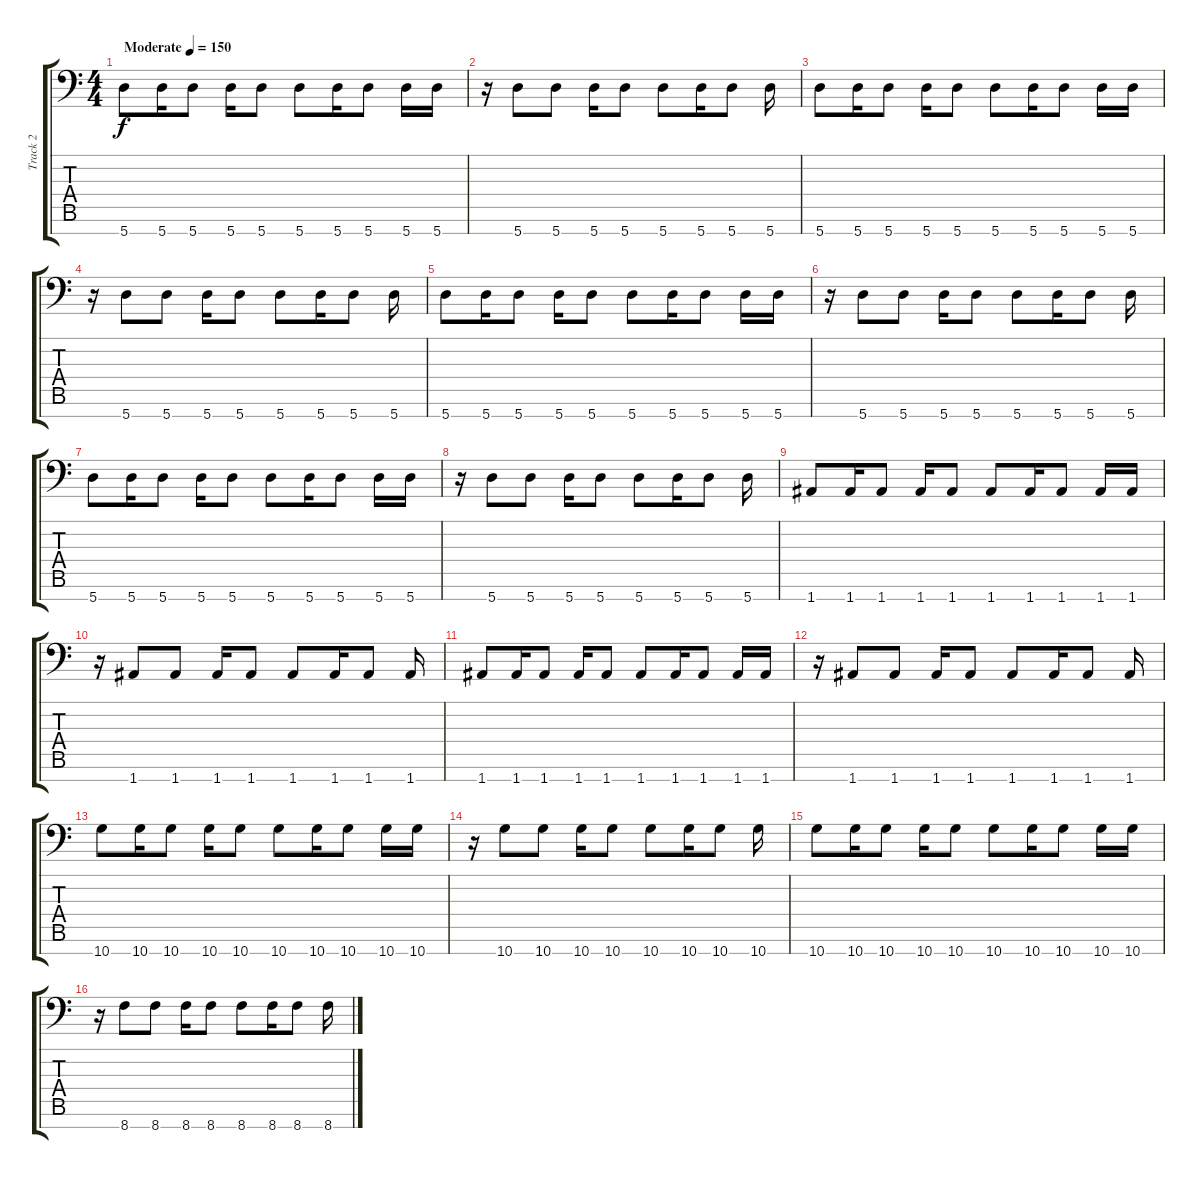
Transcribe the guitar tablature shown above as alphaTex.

\track ("Track 2" "Track 2") {instrument distortionguitar}
\staff {score tabs}
\tuning (E4 B3 Gb3 D3 A2 E2 A1) {hide}
\ts (4 4)
\tempo (150 "Moderate")
\clef f4
\ks c
5.7.8{dy f instrument distortionguitar} 5.7.16 5.7.8 5.7.16 5.7.8 5.7.8 5.7.16 5.7.8 5.7.16 5.7.16 |
r.16 5.7.8 5.7.8 5.7.16 5.7.8 5.7.8 5.7.16 5.7.8 5.7.16 |
5.7.8 5.7.16 5.7.8 5.7.16 5.7.8 5.7.8 5.7.16 5.7.8 5.7.16 5.7.16 |
r.16 5.7.8 5.7.8 5.7.16 5.7.8 5.7.8 5.7.16 5.7.8 5.7.16 |
5.7.8 5.7.16 5.7.8 5.7.16 5.7.8 5.7.8 5.7.16 5.7.8 5.7.16 5.7.16 |
r.16 5.7.8 5.7.8 5.7.16 5.7.8 5.7.8 5.7.16 5.7.8 5.7.16 |
5.7.8 5.7.16 5.7.8 5.7.16 5.7.8 5.7.8 5.7.16 5.7.8 5.7.16 5.7.16 |
r.16 5.7.8 5.7.8 5.7.16 5.7.8 5.7.8 5.7.16 5.7.8 5.7.16 |
1.7.8 1.7.16 1.7.8 1.7.16 1.7.8 1.7.8 1.7.16 1.7.8 1.7.16 1.7.16 |
r.16 1.7.8 1.7.8 1.7.16 1.7.8 1.7.8 1.7.16 1.7.8 1.7.16 |
1.7.8 1.7.16 1.7.8 1.7.16 1.7.8 1.7.8 1.7.16 1.7.8 1.7.16 1.7.16 |
r.16 1.7.8 1.7.8 1.7.16 1.7.8 1.7.8 1.7.16 1.7.8 1.7.16 |
10.7.8 10.7.16 10.7.8 10.7.16 10.7.8 10.7.8 10.7.16 10.7.8 10.7.16 10.7.16 |
r.16 10.7.8 10.7.8 10.7.16 10.7.8 10.7.8 10.7.16 10.7.8 10.7.16 |
10.7.8 10.7.16 10.7.8 10.7.16 10.7.8 10.7.8 10.7.16 10.7.8 10.7.16 10.7.16 |
r.16 8.7.8 8.7.8 8.7.16 8.7.8 8.7.8 8.7.16 8.7.8 8.7.16
